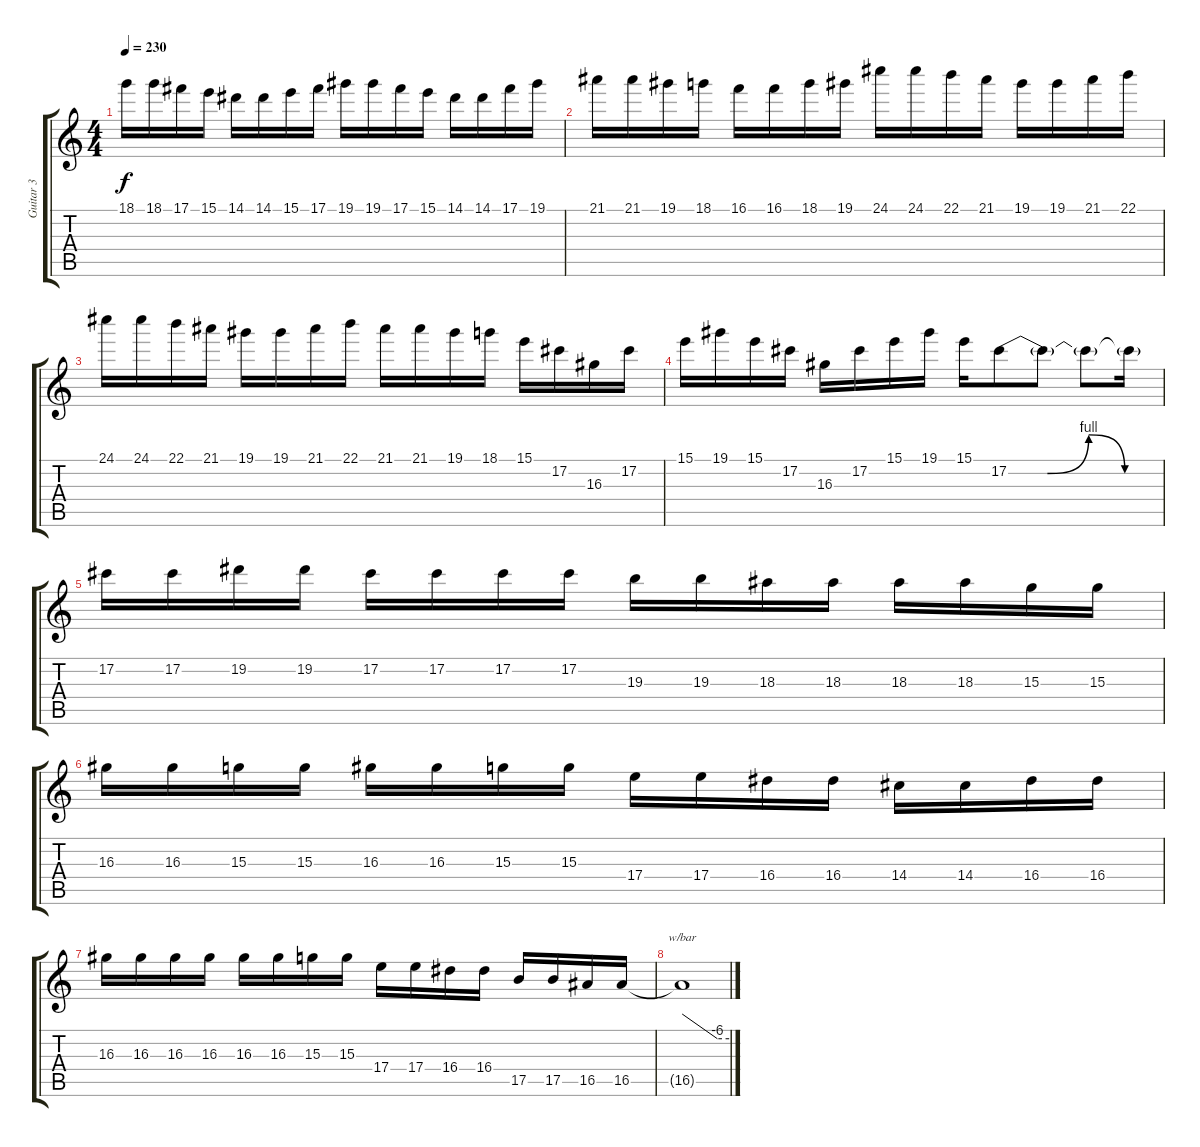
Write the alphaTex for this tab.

\track ("Guitar 3" "Guitar 3") {instrument distortionguitar}
\staff {score tabs}
\tuning (Db4 Ab3 E3 B2 Gb2 Db2) {hide}
\ts (4 4)
\tempo 230
\clef g2
\ks c
18.1.16{dy f} 18.1.16 17.1.16 15.1.16 14.1.16 14.1.16 15.1.16 17.1.16 19.1.16 19.1.16 17.1.16 15.1.16 14.1.16 14.1.16 17.1.16 19.1.16 |
21.1.16 21.1.16 19.1.16 18.1.16 16.1.16 16.1.16 18.1.16 19.1.16 24.1.16 24.1.16 22.1.16 21.1.16 19.1.16 19.1.16 21.1.16 22.1.16 |
24.1.16 24.1.16 22.1.16 21.1.16 19.1.16 19.1.16 21.1.16 22.1.16 21.1.16 21.1.16 19.1.16 18.1.16 15.1.16 17.2.16 16.3.16 17.2.16 |
15.1.16 19.1.16 15.1.16 17.2.16 16.3.16 17.2.16 15.1.16 19.1.16 15.1.16 17.2{be (custom 0 0 15 0 31 4 45 0 47 0 60 0)}.8 17.2{t}.8 17.2{t}.8 17.2{t}.16 |
17.2.16 17.2.16 19.2.16 19.2.16 17.2.16 17.2.16 17.2.16 17.2.16 19.3.16 19.3.16 18.3.16 18.3.16 18.3.16 18.3.16 15.3.16 15.3.16 |
16.3.16 16.3.16 15.3.16 15.3.16 16.3.16 16.3.16 15.3.16 15.3.16 17.4.16 17.4.16 16.4.16 16.4.16 14.4.16 14.4.16 16.4.16 16.4.16 |
16.3.16 16.3.16 16.3.16 16.3.16 16.3.16 16.3.16 15.3.16 15.3.16 17.4.16 17.4.16 16.4.16 16.4.16 17.5.16 17.5.16 16.5.16 16.5.16{volume 0} |
16.5{t}.1{tbe (custom default 0 0 45 -24 60 -24)}
